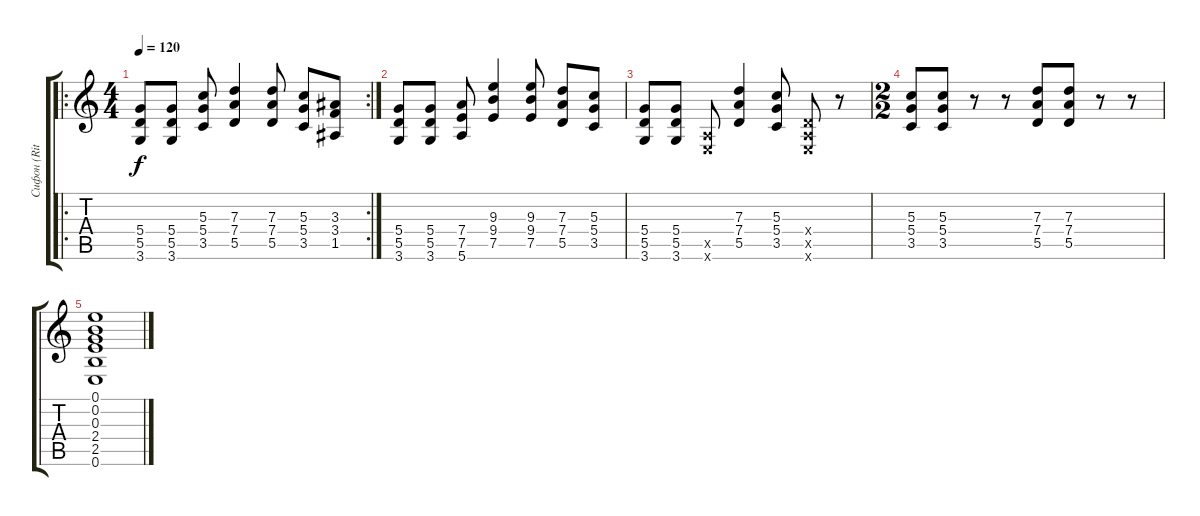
\track ("Сифон (Rithm)" "Сифон (Rit") {instrument distortionguitar}
\staff {score tabs}
\tuning (E4 B3 G3 D3 A2 E2) {hide}
\ro
\rc 2
\ts (4 4)
\tempo 120
\clef g2
\ks c
(5.4 5.5 3.6).8{dy f} (5.4 5.5 3.6).8 (5.3 5.4 3.5).8 (7.3 7.4 5.5).4 (7.3 7.4 5.5).8 (5.3 5.4 3.5).8 (3.3 3.4 1.5).8 |
(5.4 5.5 3.6).8 (5.4 5.5 3.6).8 (7.4 7.5 5.6).8 (9.3 9.4 7.5).4 (9.3 9.4 7.5).8 (7.3 7.4 5.5).8 (5.3 5.4 3.5).8 |
(5.4 5.5 3.6).8 (5.4 5.5 3.6).8 (0.5{x} 0.6{x}).8 (7.3 7.4 5.5).4 (5.3 5.4 3.5).8 (0.4{x} 0.5{x} 0.6{x}).8 r.8 |
\ts (2 2)
(5.3 5.4 3.5).8 (5.3 5.4 3.5).8 r.8 r.8 (7.3 7.4 5.5).8 (7.3 7.4 5.5).8 r.8 r.8 |
(0.1 0.2 0.3 2.4 2.5 0.6).1
